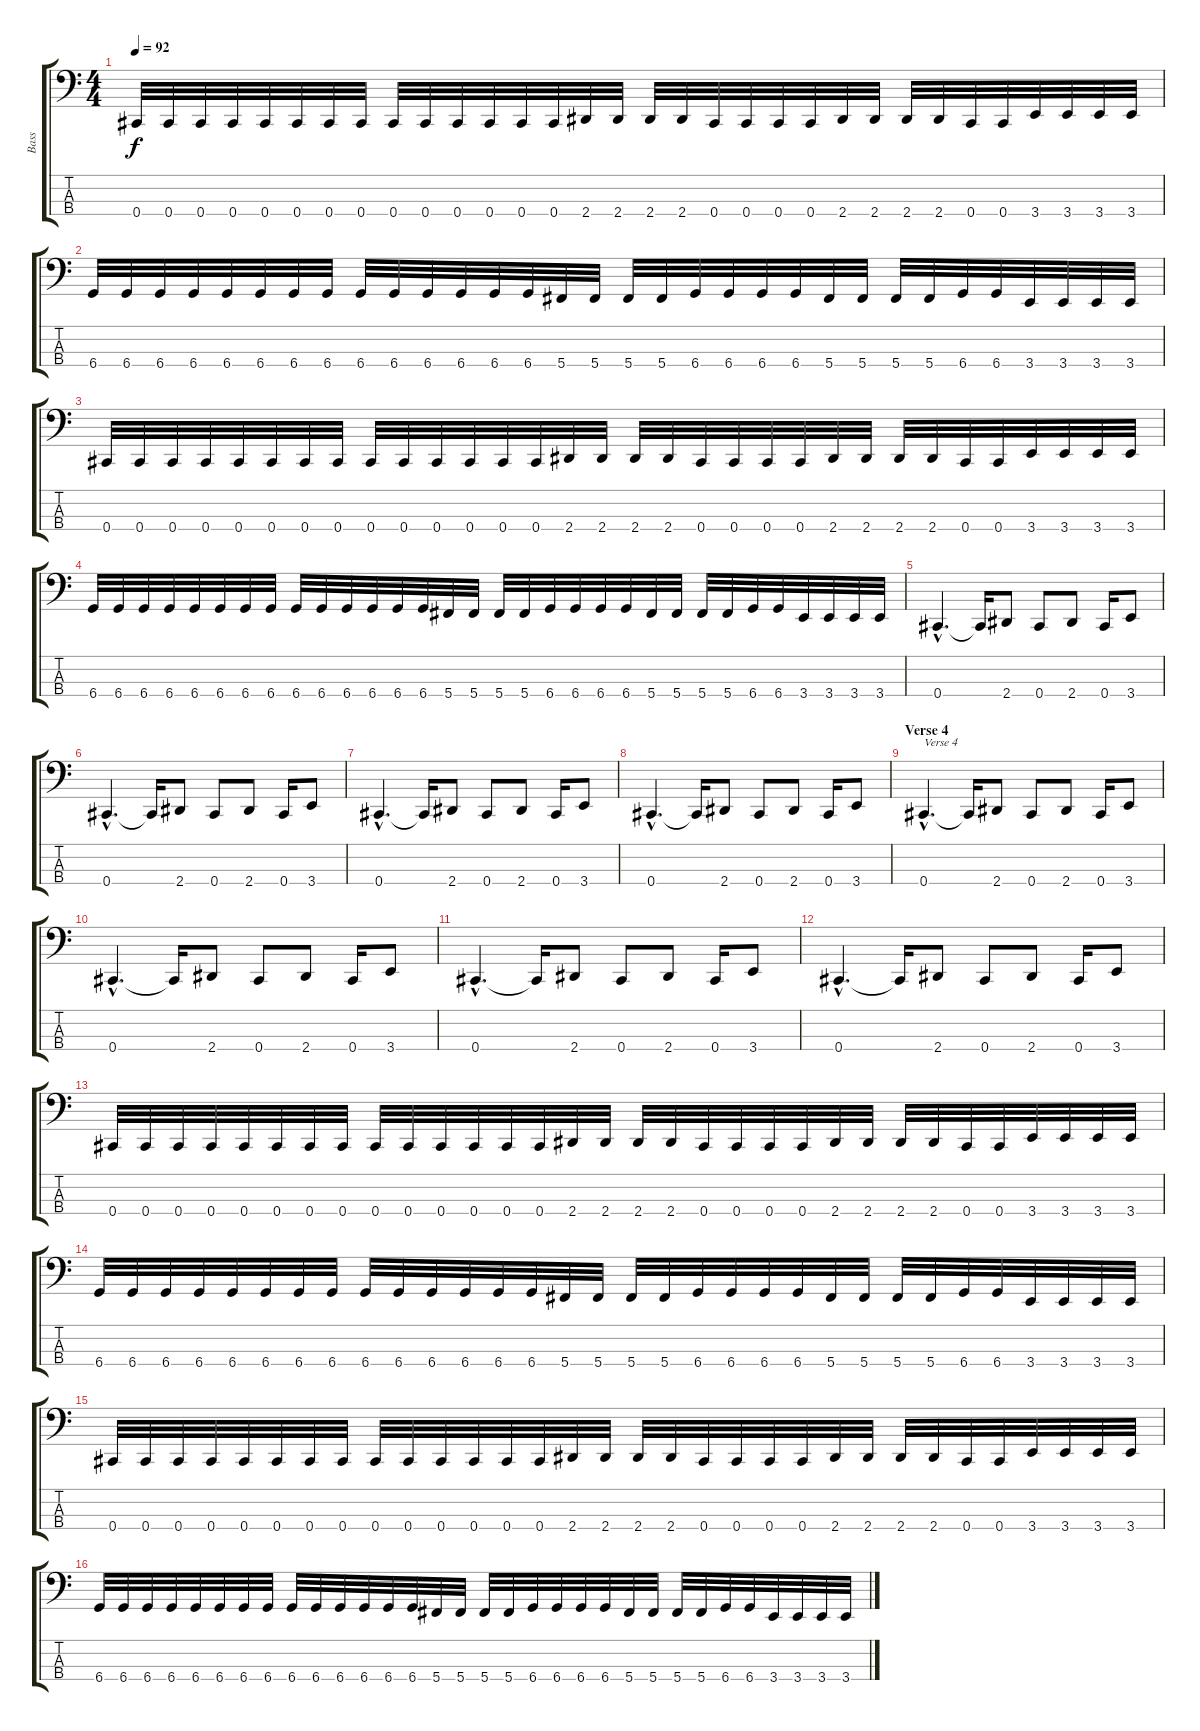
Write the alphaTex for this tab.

\track ("Bass" "Bass") {instrument electricbasspick}
\staff {score tabs}
\tuning (E2 B1 Gb1 Db1) {hide}
\ts (4 4)
\tempo 92
\clef f4
\ks c
0.4.32{dy f} 0.4.32 0.4.32 0.4.32 0.4.32 0.4.32 0.4.32 0.4.32 0.4.32 0.4.32 0.4.32 0.4.32 0.4.32 0.4.32 2.4.32 2.4.32 2.4.32 2.4.32 0.4.32 0.4.32 0.4.32 0.4.32 2.4.32 2.4.32 2.4.32 2.4.32 0.4.32 0.4.32 3.4.32 3.4.32 3.4.32 3.4.32 |
6.4.32 6.4.32 6.4.32 6.4.32 6.4.32 6.4.32 6.4.32 6.4.32 6.4.32 6.4.32 6.4.32 6.4.32 6.4.32 6.4.32 5.4.32 5.4.32 5.4.32 5.4.32 6.4.32 6.4.32 6.4.32 6.4.32 5.4.32 5.4.32 5.4.32 5.4.32 6.4.32 6.4.32 3.4.32 3.4.32 3.4.32 3.4.32 |
0.4.32 0.4.32 0.4.32 0.4.32 0.4.32 0.4.32 0.4.32 0.4.32 0.4.32 0.4.32 0.4.32 0.4.32 0.4.32 0.4.32 2.4.32 2.4.32 2.4.32 2.4.32 0.4.32 0.4.32 0.4.32 0.4.32 2.4.32 2.4.32 2.4.32 2.4.32 0.4.32 0.4.32 3.4.32 3.4.32 3.4.32 3.4.32 |
6.4.32 6.4.32 6.4.32 6.4.32 6.4.32 6.4.32 6.4.32 6.4.32 6.4.32 6.4.32 6.4.32 6.4.32 6.4.32 6.4.32 5.4.32 5.4.32 5.4.32 5.4.32 6.4.32 6.4.32 6.4.32 6.4.32 5.4.32 5.4.32 5.4.32 5.4.32 6.4.32 6.4.32 3.4.32 3.4.32 3.4.32 3.4.32 |
0.4{hac}.4{d} 0.4{t}.16 2.4.8 0.4.8 2.4.8 0.4.16 3.4.8 |
0.4{hac}.4{d} 0.4{t}.16 2.4.8 0.4.8 2.4.8 0.4.16 3.4.8 |
0.4{hac}.4{d} 0.4{t}.16 2.4.8 0.4.8 2.4.8 0.4.16 3.4.8 |
0.4{hac}.4{d} 0.4{t}.16 2.4.8 0.4.8 2.4.8 0.4.16 3.4.8 |
\section ("" "Verse 4")
0.4{hac}.4{d txt "Verse 4"} 0.4{t}.16 2.4.8 0.4.8 2.4.8 0.4.16 3.4.8 |
0.4{hac}.4{d} 0.4{t}.16 2.4.8 0.4.8 2.4.8 0.4.16 3.4.8 |
0.4{hac}.4{d} 0.4{t}.16 2.4.8 0.4.8 2.4.8 0.4.16 3.4.8 |
0.4{hac}.4{d} 0.4{t}.16 2.4.8 0.4.8 2.4.8 0.4.16 3.4.8 |
0.4.32 0.4.32 0.4.32 0.4.32 0.4.32 0.4.32 0.4.32 0.4.32 0.4.32 0.4.32 0.4.32 0.4.32 0.4.32 0.4.32 2.4.32 2.4.32 2.4.32 2.4.32 0.4.32 0.4.32 0.4.32 0.4.32 2.4.32 2.4.32 2.4.32 2.4.32 0.4.32 0.4.32 3.4.32 3.4.32 3.4.32 3.4.32 |
6.4.32 6.4.32 6.4.32 6.4.32 6.4.32 6.4.32 6.4.32 6.4.32 6.4.32 6.4.32 6.4.32 6.4.32 6.4.32 6.4.32 5.4.32 5.4.32 5.4.32 5.4.32 6.4.32 6.4.32 6.4.32 6.4.32 5.4.32 5.4.32 5.4.32 5.4.32 6.4.32 6.4.32 3.4.32 3.4.32 3.4.32 3.4.32 |
0.4.32 0.4.32 0.4.32 0.4.32 0.4.32 0.4.32 0.4.32 0.4.32 0.4.32 0.4.32 0.4.32 0.4.32 0.4.32 0.4.32 2.4.32 2.4.32 2.4.32 2.4.32 0.4.32 0.4.32 0.4.32 0.4.32 2.4.32 2.4.32 2.4.32 2.4.32 0.4.32 0.4.32 3.4.32 3.4.32 3.4.32 3.4.32 |
6.4.32 6.4.32 6.4.32 6.4.32 6.4.32 6.4.32 6.4.32 6.4.32 6.4.32 6.4.32 6.4.32 6.4.32 6.4.32 6.4.32 5.4.32 5.4.32 5.4.32 5.4.32 6.4.32 6.4.32 6.4.32 6.4.32 5.4.32 5.4.32 5.4.32 5.4.32 6.4.32 6.4.32 3.4.32 3.4.32 3.4.32 3.4.32
